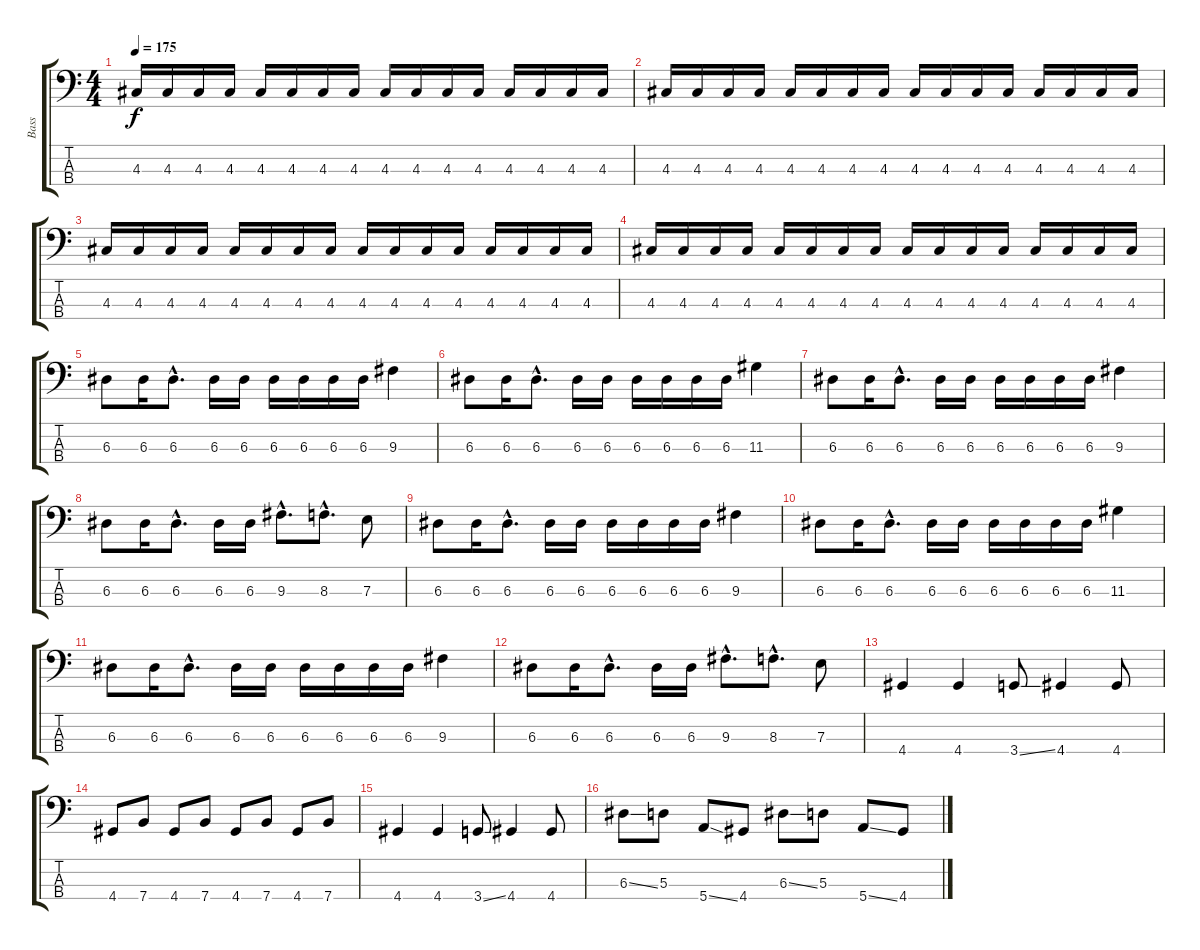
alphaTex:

\track ("Bass" "Bass") {instrument electricbasspick}
\staff {score tabs}
\tuning (G2 D2 A1 E1) {hide}
\ts (4 4)
\tempo 175
\clef f4
\ks c
4.3.16{dy f} 4.3.16 4.3.16 4.3.16 4.3.16 4.3.16 4.3.16 4.3.16 4.3.16 4.3.16 4.3.16 4.3.16 4.3.16 4.3.16 4.3.16 4.3.16 |
4.3.16 4.3.16 4.3.16 4.3.16 4.3.16 4.3.16 4.3.16 4.3.16 4.3.16 4.3.16 4.3.16 4.3.16 4.3.16 4.3.16 4.3.16 4.3.16 |
4.3.16 4.3.16 4.3.16 4.3.16 4.3.16 4.3.16 4.3.16 4.3.16 4.3.16 4.3.16 4.3.16 4.3.16 4.3.16 4.3.16 4.3.16 4.3.16 |
4.3.16 4.3.16 4.3.16 4.3.16 4.3.16 4.3.16 4.3.16 4.3.16 4.3.16 4.3.16 4.3.16 4.3.16 4.3.16 4.3.16 4.3.16 4.3.16 |
6.3.8 6.3.16 6.3{hac}.8{d} 6.3.16 6.3.16 6.3.16 6.3.16 6.3.16 6.3.16 9.3.4 |
6.3.8 6.3.16 6.3{hac}.8{d} 6.3.16 6.3.16 6.3.16 6.3.16 6.3.16 6.3.16 11.3.4 |
6.3.8 6.3.16 6.3{hac}.8{d} 6.3.16 6.3.16 6.3.16 6.3.16 6.3.16 6.3.16 9.3.4 |
6.3.8 6.3.16 6.3{hac}.8{d} 6.3.16 6.3.16 9.3{hac}.8{d} 8.3{hac}.8{d} 7.3.8 |
6.3.8 6.3.16 6.3{hac}.8{d} 6.3.16 6.3.16 6.3.16 6.3.16 6.3.16 6.3.16 9.3.4 |
6.3.8 6.3.16 6.3{hac}.8{d} 6.3.16 6.3.16 6.3.16 6.3.16 6.3.16 6.3.16 11.3.4 |
6.3.8 6.3.16 6.3{hac}.8{d} 6.3.16 6.3.16 6.3.16 6.3.16 6.3.16 6.3.16 9.3.4 |
6.3.8 6.3.16 6.3{hac}.8{d} 6.3.16 6.3.16 9.3{hac}.8{d} 8.3{hac}.8{d} 7.3.8 |
4.4.4 4.4.4 3.4{ss}.8 4.4.4 4.4.8 |
4.4.8 7.4.8 4.4.8 7.4.8 4.4.8 7.4.8 4.4.8 7.4.8 |
4.4.4 4.4.4 3.4{ss}.8 4.4.4 4.4.8 |
6.3{ss}.8 5.3.8 5.4{ss}.8 4.4.8 6.3{ss}.8 5.3.8 5.4{ss}.8 4.4.8
